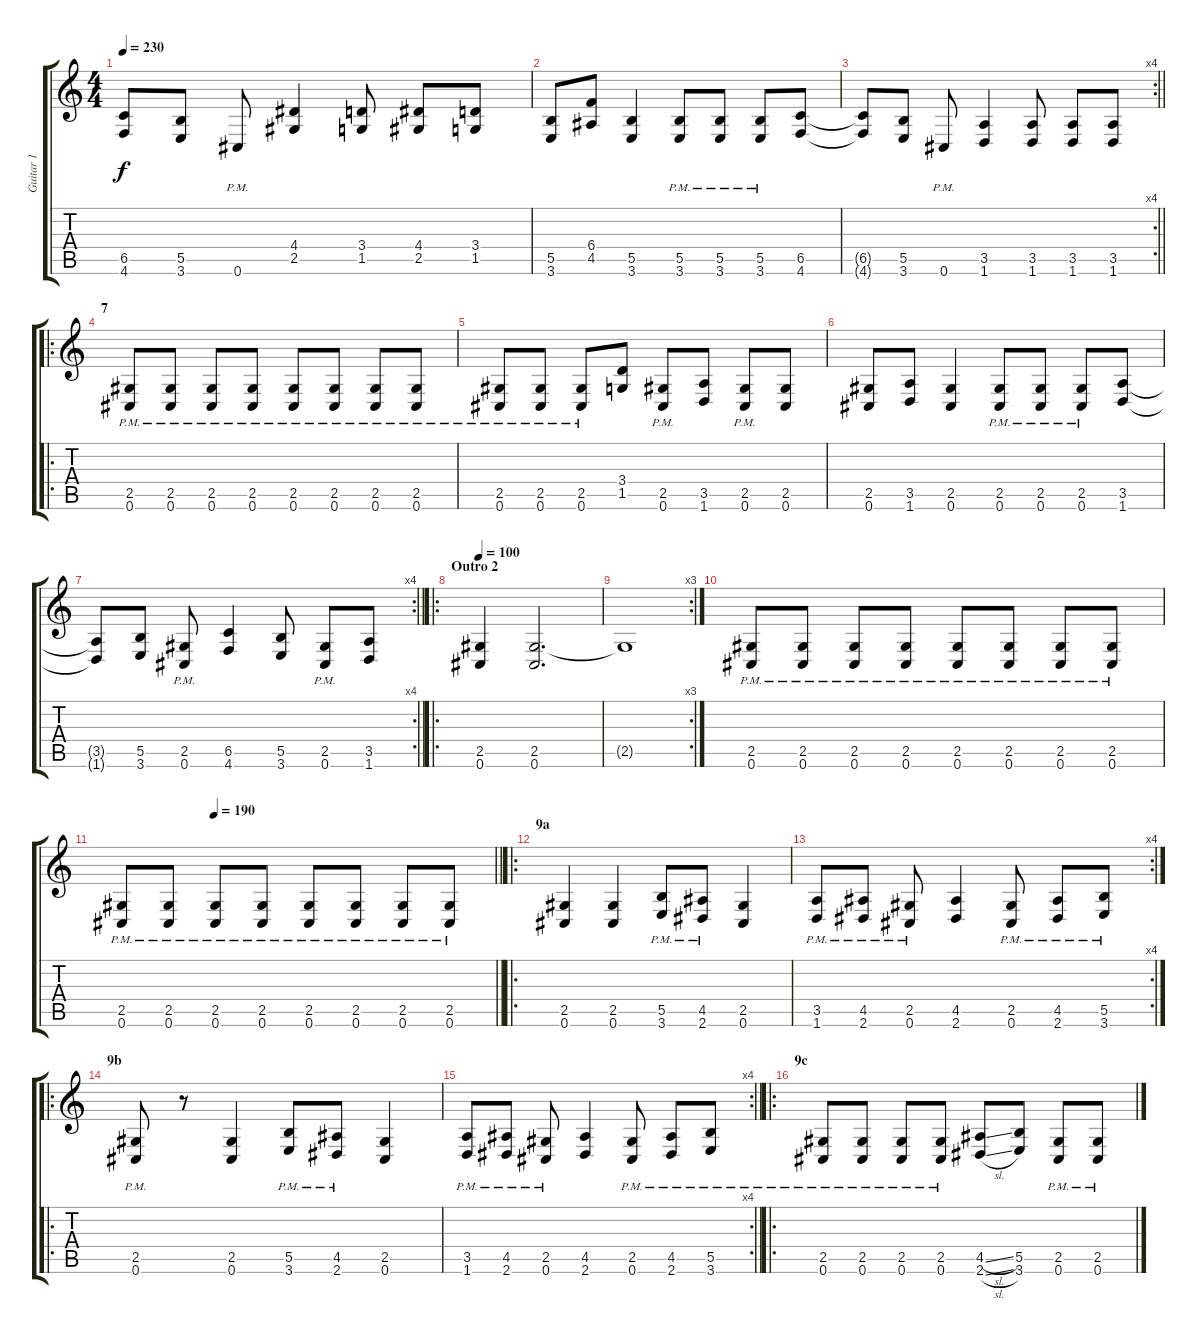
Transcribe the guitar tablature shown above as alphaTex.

\track ("Guitar 1" "Guitar 1") {instrument distortionguitar}
\staff {score tabs}
\tuning (Db4 Ab3 E3 B2 Gb2 Db2) {hide}
\ts (4 4)
\tempo 230
\clef g2
\ks c
(6.5{t} 4.6{t}).8{dy f} (5.5 3.6).8 0.6{pm}.8 (4.4 2.5).4 (3.4 1.5).8 (4.4 2.5).8 (3.4 1.5).8 |
(5.5 3.6).8 (6.4 4.5).8 (5.5 3.6).4 (5.5{pm} 3.6{pm}).8 (5.5{pm} 3.6{pm}).8 (5.5{pm} 3.6{pm}).8 (6.5 4.6).8 |
\rc 4
\barLineRight lightlight
(6.5{t} 4.6{t}).8 (5.5 3.6).8 0.6{pm}.8 (3.5 1.6).4 (3.5 1.6).8 (3.5 1.6).8 (3.5 1.6).8 |
\ro
\section ("" "7")
(2.5{pm} 0.6{pm}).8 (2.5{pm} 0.6{pm}).8 (2.5{pm} 0.6{pm}).8 (2.5{pm} 0.6{pm}).8 (2.5{pm} 0.6{pm}).8 (2.5{pm} 0.6{pm}).8 (2.5{pm} 0.6{pm}).8 (2.5{pm} 0.6{pm}).8 |
(2.5{pm} 0.6{pm}).8 (2.5{pm} 0.6{pm}).8 (2.5{pm} 0.6{pm}).8 (3.4 1.5).8 (2.5{pm} 0.6{pm}).8 (3.5 1.6).8 (2.5{pm} 0.6{pm}).8 (2.5 0.6).8 |
(2.5 0.6).8 (3.5 1.6).8 (2.5 0.6).4 (2.5{pm} 0.6{pm}).8 (2.5{pm} 0.6{pm}).8 (2.5{pm} 0.6{pm}).8 (3.5 1.6).8 |
\rc 4
\barLineRight lightlight
(3.5{t} 1.6{t}).8 (5.5 3.6).8 (2.5{pm} 0.6).8 (6.5 4.6).4 (5.5 3.6).8 (2.5{pm} 0.6{pm}).8 (3.5 1.6).8 |
\ro
\section ("" "Outro 2")
\tempo 100
(2.5 0.6).4 (2.5 0.6).2{d} |
\rc 3
2.5{t}.1 |
(2.5{pm} 0.6{pm}).8 (2.5{pm} 0.6{pm}).8 (2.5{pm} 0.6{pm}).8 (2.5{pm} 0.6{pm}).8 (2.5{pm} 0.6{pm}).8 (2.5{pm} 0.6{pm}).8 (2.5{pm} 0.6{pm}).8 (2.5{pm} 0.6{pm}).8 |
\tempo (190 0.25)
\barLineRight lightlight
(2.5{pm} 0.6{pm}).8 (2.5{pm} 0.6{pm}).8 (2.5{pm} 0.6{pm}).8 (2.5{pm} 0.6{pm}).8 (2.5{pm} 0.6{pm}).8 (2.5{pm} 0.6{pm}).8 (2.5{pm} 0.6{pm}).8 (2.5{pm} 0.6{pm}).8 |
\ro
\section ("" "9a")
(2.5 0.6).4 (2.5 0.6).4 (5.5{pm} 3.6{pm}).8 (4.5{pm} 2.6{pm}).8 (2.5 0.6).4 |
\rc 4
(3.5{pm} 1.6{pm}).8 (4.5{pm} 2.6{pm}).8 (2.5{pm} 0.6{pm}).8 (4.5 2.6).4 (2.5{pm} 0.6{pm}).8 (4.5{pm} 2.6{pm}).8 (5.5{pm} 3.6{pm}).8 |
\ro
\section ("" "9b")
(2.5{pm} 0.6{pm}).8 r.8 (2.5 0.6).4 (5.5{pm} 3.6{pm}).8 (4.5{pm} 2.6{pm}).8 (2.5 0.6).4 |
\rc 4
\barLineRight lightlight
(3.5{pm} 1.6{pm}).8 (4.5{pm} 2.6{pm}).8 (2.5{pm} 0.6{pm}).8 (4.5 2.6).4 (2.5{pm} 0.6{pm}).8 (4.5{pm} 2.6{pm}).8 (5.5{pm} 3.6{pm}).8 |
\ro
\section ("" "9c")
(2.5{pm} 0.6{pm}).8 (2.5{pm} 0.6{pm}).8 (2.5{pm} 0.6{pm}).8 (2.5{pm} 0.6{pm}).8 (4.5{sl} 2.6{sl}).8 (5.5 3.6).8 (2.5{pm} 0.6{pm}).8 (2.5{pm} 0.6{pm}).8
